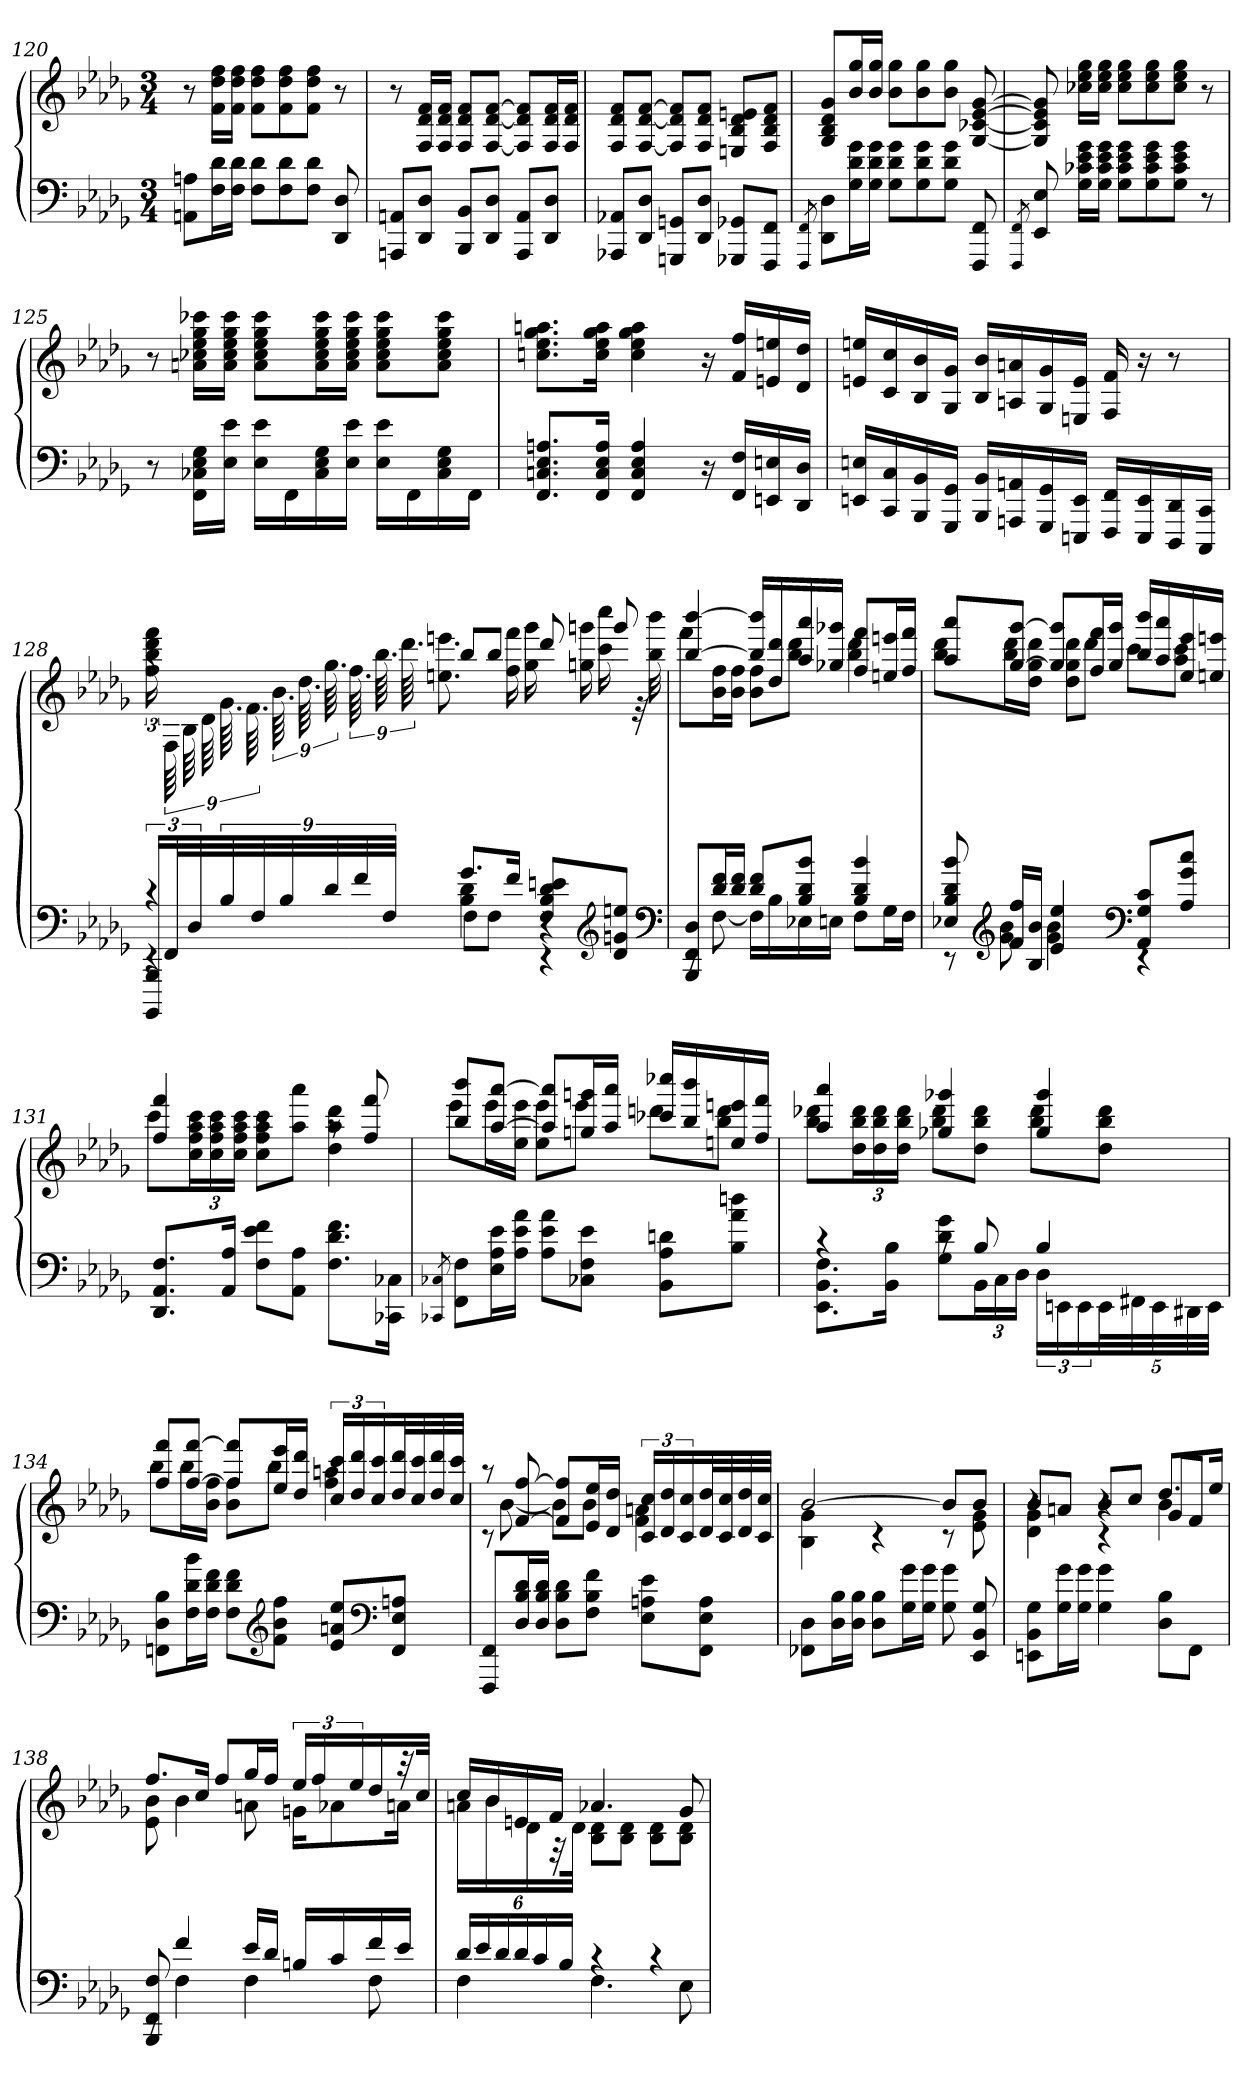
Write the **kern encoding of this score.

**kern	**kern
*part1	*part1
*staff2	*staff1
*clefF4	*clefG2
*k[b-e-a-d-g-]	*k[b-e-a-d-g-]
*M3/4	*M3/4
=120	=120
8AAn 8AnL	8r
16F 16d-L	16f 16dd- 16ffLL
16F 16d-JJ	16f 16dd- 16ffJJ
8F 8d-L	8f 8dd- 8ffL
8F 8d-	8f 8dd- 8ff
8F 8d-J	8f 8dd- 8ffJ
8DD- 8D-	8r
=121	=121
8AAAn 8AAnL	8r
8DD- 8D-J	16F 16d- 16fLL
.	16F 16d- 16fJJ
8BBB- 8BB-L	8F 8d- 8fL
8DD- 8D-J	[8F [8d- [8fJ
8AAA 8AAL	8F] 8d-] 8f]L
8DD- 8D-J	16F 16d- 16fL
.	16F 16d- 16fJJ
=122	=122
8AAA-X 8AA-XL	8F 8d- 8fL
8DD- 8D-J	[8F [8d- [8fJ
8GGGn 8GGnL	8F] 8d-] 8f]L
8DD- 8D-J	8F 8d- 8fJ
8GGG-X 8GG-XL	8En 8B- 8d- 8enL
8FFF 8FFJ	8F 8B- 8d- 8fJ
=123	=123
8qFFF/ 8qFF/	.
8DD- 8D-L	8G- 8B- 8d- 8g-L
16G- 16d- 16g-L	16b- 16gg-L
16G- 16d- 16g-JJ	16b- 16gg-JJ
8G- 8d- 8g-L	8b- 8gg-L
8G- 8d- 8g-	8b- 8gg-
8G- 8d- 8g-J	8b- 8gg-J
8FFF 8FF	[8G- [8c-X [8e- [8g-
=124	=124
8qFFF/ 8qFF/	.
8EE- 8E-	8G-] 8c-] 8e-] 8g-]
16G- 16c-X 16e- 16g-LL	16cc-X 16ee- 16gg-LL
16G- 16c- 16e- 16g-JJ	16cc- 16ee- 16gg-JJ
8G- 8c- 8e- 8g-L	8cc- 8ee- 8gg-L
8G- 8c- 8e- 8g-	8cc- 8ee- 8gg-
8G- 8c- 8e- 8g-J	8cc- 8ee- 8gg-J
8r	8r
=125	=125
8r	8r
16FF 16C-X 16E- 16G-LL	16an 16cc-X 16ee- 16gg- 16ccc-XLL
16E- 16e-JJ	16a 16cc- 16ee- 16gg- 16ccc-JJ
16E- 16e-LL	8a 8cc- 8ee- 8gg- 8ccc-L
16FF	.
16C- 16E- 16G-	16a 16cc- 16ee- 16gg- 16ccc-L
16E- 16e-JJ	16a 16cc- 16ee- 16gg- 16ccc-JJ
16E- 16e-LL	8a 8cc- 8ee- 8gg- 8ccc-L
16FF	.
16C- 16E- 16G-	8a 8cc- 8ee- 8gg- 8ccc-J
16FFJJ	.
=126	=126
8.FF 8.Cn 8.E- 8.AnL	8.ccn 8.ee- 8.gg- 8.aanL
16FF 16C 16E- 16AJk	16cc 16ee- 16gg- 16aaJk
4FF 4C 4E- 4A	4cc 4ee- 4gg- 4aa
16r	16r
16FF 16FLL	16f 16ffLL
16EEn 16En	16en 16een
16DD- 16D-JJ	16d- 16dd-JJ
=127	=127
16EEn 16EnLL	16en 16eenLL
16CC 16C	16c 16cc
16BBB- 16BB-	16B- 16b-
16GGG- 16GG-JJ	16G- 16g-JJ
16BBB- 16BB-LL	16B- 16b-LL
16AAAn 16AAn	16An 16an
16GGG- 16GG-	16G- 16g-
16EEEn 16EEJJ	16En 16eJJ
16FFF 16FFLL	16F 16f
16EEE 16EE	16r
16DDD- 16DD-	8r
16CCC 16CCJJ	.
=128	=128
*^	*^
*	*^	*	*
4rc	4rEE	24BBBB-/ 24BBB-/LL	4raa	24ff 24bb- 24ddd- 24fffLL
.	.	48FF/L	.	72FLL
.	.	.	.	72B-
.	.	48D-/	.	.
.	.	.	.	72d-
.	.	36B-/	.	72.g-
.	.	.	.	72.f
.	.	36F/	.	.
.	.	.	.	72.b-
.	.	36B-/	.	.
.	.	.	.	72.dd-
.	.	36d-/	.	72.gg-
.	.	.	.	72.ff
.	.	36f/	.	.
.	.	.	.	72.bb-
.	.	36F/JJJ	.	.
.	.	.	.	72.ddd-
8.g-L	4B- 4d-	8F\L	8bb-L	8.een 8.eeenL
.	.	8F\J	8bb-J	.
16fJk	.	.	.	16ff 16fffJk
8F 8B- 8d- 8enL	4rEE	4r	8ddd-	16gg- 16ggg-LL
.	.	.	.	16ggn 16gggn
*clefG2	*	*	*	*
8d- 8gn 8eenJ	.	.	8ggg	16ccc 16cccc
.	.	.	.	32r
.	.	.	.	32bb- 32bbb-JJk
*v	*v	*v	*	*
*clefF4	*	*
=129	=129	=129
*^	*	*
8BBB- 8FF 8D-L	8rEE	[4bb- [4bbb-	8fffL
16d- 16fL	[8F	.	16b- 16ffL
16d- 16fJJ	.	.	16b- 16ffJJ
8d- 8fL	16FLL]	16bb-] 16bbb-]LL	8b- 8ffL
.	16B-	16dd- 16ddd-	.
8B- 8d- 8b-J	16E-X	16aa- 16aaa-	8bb- 8ddd-J
.	16EnJJ	16gg-X 16ggg-XJJ	.
4B- 4d- 4b-	8FL	8ff 8fffL	4bb- 4ddd-
.	16G-L	16een 16eeenL	.
.	16FJJ	16ff 16fffJJ	.
=130	=130	=130	=130
8E-X 8B- 8d- 8b-	8rEE	8aa- 8aaa-L	8bb- 8ddd-L
*clefG2	*	*	*
16f 16ffLL	8g- 8b-	[8gg- [8ggg-J	16bb- 16ddd-L
16B- 16b-JJ	.	.	16dd- 16gg- 16ddd-JJ
4e- 4ee-	4g- 4b-	8gg-] 8ggg-]L	8dd- 8gg- 8ddd-L
.	.	16ff 16fffL	8ddd-J
.	.	16gg- 16ggg-JJ	.
*clefF4	*	*	*
8AA- 8G- 8cL	4rEE	16bb- 16bbb-LL	8cccL
.	.	16aa- 16aaa-	.
8A- 8g- 8ccJ	.	16ee- 16eee-	8aa- 8cccJ
.	.	16een 16eeenJJ	.
*v	*v	*	*
=131	=131	=131
8.DD- 8.AA- 8.FL	4ff 4fff	8cccL
.	.	24cc 24ff 24aa- 24cccL
.	.	24cc 24ff 24aa- 24ccc
16AA- 16A-Jk	.	.
.	.	24cc 24ff 24aa- 24cccJJ
8F 8e- 8fL	4raa	8cc 8ff 8aa- 8cccL
8AA- 8A-J	.	8aa- 8aaa-J
8.F 8.d- 8.fL	8raa	4dd- 4aa- 4ddd-
.	8ff 8fff	.
16CC-X 16C-XJk	.	.
=132	=132	=132
8qCC-X/ 8qC-X/	.	.
8FF 8FL	8bb- 8bbb-L	8eee-L
16E- 16A- 16e-L	[8aa- [8aaa-J	16eee-L
16A- 16e- 16a-JJ	.	16ee- 16eee-JJ
8A- 8e- 8a-L	8aa-] 8aaa-]L	8ee- 8eee-L
8C-X 8F 8e-J	16ggn 16gggnL	8eee-J
.	16aa- 16aaa-JJ	.
8BB- 8A- 8dnL	16ccc-X 16cccc-XLL	8dddnL
.	16bb- 16bbb-	.
8B- 8a- 8ddnJ	16een 16eeen	8bb- 8dddJ
.	16ff 16fffJJ	.
=133	=133	=133
*^	*	*
4rc	8.EE- 8.BB- 8.FL	4aa- 4aaa-	8bb- 8ddd-XL
.	.	.	24dd- 24bb- 24ddd-L
.	.	.	24dd- 24bb- 24ddd-
.	16BB- 16B-Jk	.	.
.	.	.	24dd- 24bb- 24ddd-JJ
8rc	8G- 8d- 8g-L	4gg-X 4ggg-X	8bb- 8ddd-L
8B-	24BB-L	.	8dd- 8bb- 8ddd-J
.	24C	.	.
.	24D-JJ	.	.
4B-	24D-LL	4gg- 4ggg-	8bb- 8ddd-L
.	24EEn	.	.
.	24EE	.	.
.	40EEL	.	8dd- 8bb- 8ddd-J
.	40FF#X	.	.
.	40EE	.	.
.	40DD#X	.	.
.	40EEJJJ	.	.
*v	*v	*	*
=134	=134	=134
8FFn 8D- 8B-L	8ff 8fffL	8bb-L
16F 16d- 16b-L	[8ff [8fffJ	16bb-L
16F 16d- 16fJJ	.	16b- 16ffJJ
8F 8d- 8fL	8ff] 8fff]L	8b- 8ffL
*clefG2	*	*
8f 8b- 8ffJ	16ee- 16eee-L	8bb-J
.	16dd- 16ddd-JJ	.
8e- 8an 8ee-L	24cc 24cccLL	4ff 4aan
.	24dd- 24ddd-	.
.	24cc 24ccc	.
*clefF4	*	*
8FF 8E- 8AnJ	32dd- 32ddd-L	.
.	32cc 32ccc	.
.	32dd- 32ddd-	.
.	32cc 32cccJJJ	.
=135	=135	=135
8FFF 8FFL	8raa	8rc
16D- 16B- 16d-L	[8f [8ff	[8b-
16D- 16B- 16d-JJ	.	.
8D- 8B- 8d-L	8f] 8ff]L	8b-L]
8F 8B- 8fJ	16e- 16ee-L	8b-J
.	16d- 16dd-JJ	.
8E- 8An 8e-L	24c 24ccLL	4f 4an
.	24d- 24dd-	.
.	24c 24cc	.
8FF 8E- 8AJ	32d- 32dd-L	.
.	32c 32cc	.
.	32d- 32dd-	.
.	32c 32ccJJJ	.
=136	=136	=136
8FF-X 8D-L	[2b-	4B- 4g-
16D- 16B-L	.	.
16D- 16B-JJ	.	.
8D- 8B-L	.	4rc
16G- 16g-L	.	.
16G- 16g-JJ	.	.
8G- 8g-	8b-L]	8rc
8EE- 8BB- 8G-	8b-J	8e- 8g-
=137	=137	=137
*	*	*^
8EEn 8BB- 8G-L	8b-L	4d- 4g-	4r
16G- 16g-L	8anJ	.	.
16G- 16g-JJ	.	.	.
4G- 4g-	8b-L	4rc	4r
.	8ccJ	.	.
8D- 8B-L	8.dd-L	4b-	8g-/L
8FFJ	.	.	8f/J
.	16ee-Jk	.	.
*	*	*v	*v
=138	=138	=138
*^	*	*
8BBB- 8FF 8F	8rEE	8.ffL	8e- 8b-
4f	4F	.	4b-
.	.	16ccJk	.
.	.	8ffL	.
16e-LL	4F	16gg-L	8an
16d-JJ	.	16ffJJ	.
16BnLL	.	24ee-LL	16gnKL
.	.	24ff	.
16c	.	.	8a-X
.	.	24ee-	.
16f	8F	16dd-	.
16e-JJ	.	32r	16anJk
.	.	32ccJJk	.
=139	=139	=139	=139
24d-LL	4F	16ccLL	16anLL
24e-	.	.	.
.	.	16b-	16b-
24d-	.	.	.
24d-	.	16en	16d-
24c	.	.	.
.	.	16fJJ	32r
24B-JJ	.	.	.
.	.	.	32d-JJk
4rc	4.F	4.a-X	8B- 8d-L
.	.	.	8B- 8d-J
4rc	.	.	8B- 8d-L
.	8E-	8g-	8B- 8d-J
*v	*v	*	*
*	*v	*v
=	=
*-	*-
